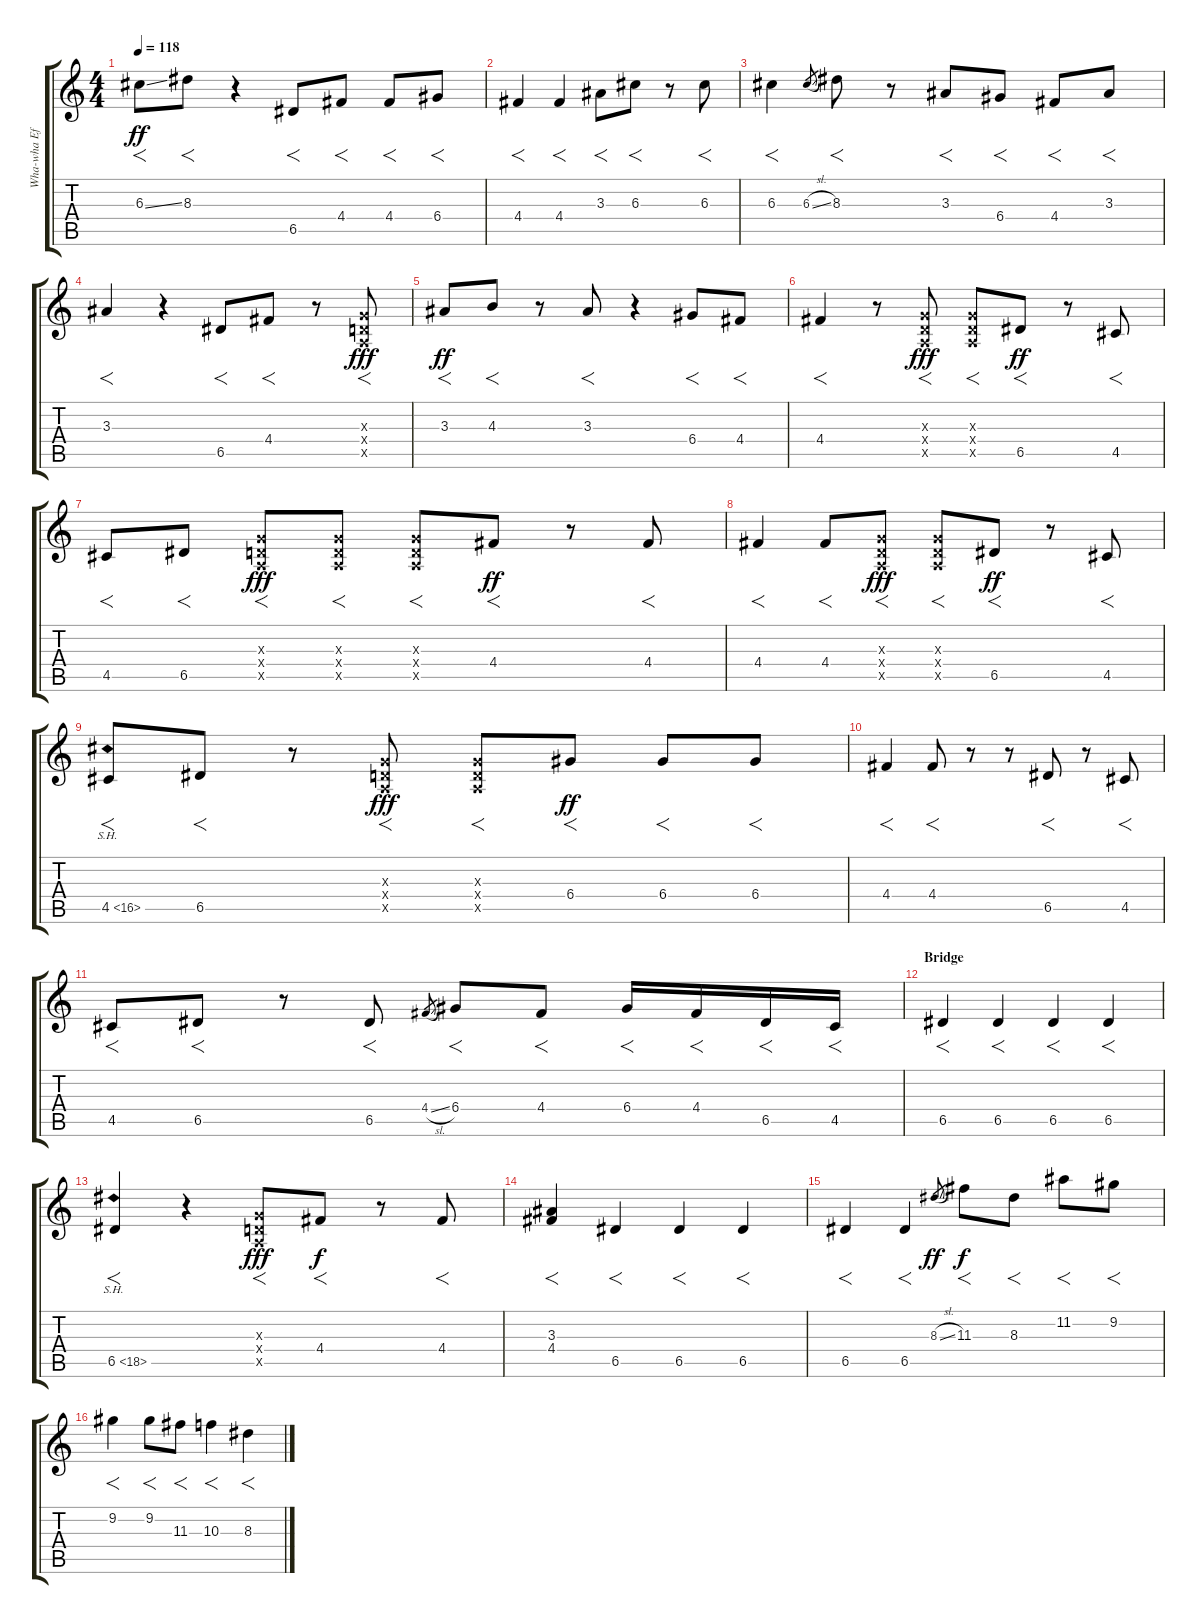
\track ("Wha-wha Effect" "Wha-wha Ef") {instrument overdrivenguitar}
\staff {score tabs}
\tuning (E4 B3 G3 D3 A2 E2) {hide}
\ts (4 4)
\tempo 118
\clef g2
\ks c
6.3{ss}.8{f dy ff} 8.3.8{f} r.4 6.5.8{f} 4.4.8{f} 4.4.8{f} 6.4.8{f} |
4.4.4{f} 4.4.4{f} 3.3.8{f} 6.3.8{f} r.8 6.3.8{f} |
6.3.4{f} 6.3{sl}.8{gr} 8.3.8{f} r.8 3.3.8{f} 6.4.8{f} 4.4.8{f} 3.3.8{f} |
3.3.4{f} r.4 6.5.8{f} 4.4.8{f} r.8 (0.3{x} 0.4{x} 0.5{x}).8{f dy fff} |
3.3.8{f dy ff} 4.3.8{f} r.8 3.3.8{f} r.4 6.4.8{f} 4.4.8{f} |
4.4.4{f} r.8 (0.3{x} 0.4{x} 0.5{x}).8{f dy fff} (0.3{x} 0.4{x} 0.5{x}).8{f} 6.5.8{f dy ff} r.8 4.5.8{f} |
4.5.8{f} 6.5.8{f} (0.3{x} 0.4{x} 0.5{x}).8{f dy fff} (0.3{x} 0.4{x} 0.5{x}).8{f} (0.3{x} 0.4{x} 0.5{x}).8{f} 4.4.8{f dy ff} r.8 4.4.8{f} |
4.4.4{f} 4.4.8{f} (0.3{x} 0.4{x} 0.5{x}).8{f dy fff} (0.3{x} 0.4{x} 0.5{x}).8{f} 6.5.8{f dy ff} r.8 4.5.8{f} |
4.5{sh 12}.8{f} 6.5.8{f} r.8 (0.3{x} 0.4{x} 0.5{x}).8{f dy fff} (0.3{x} 0.4{x} 0.5{x}).8{f} 6.4.8{f dy ff} 6.4.8{f} 6.4.8{f} |
4.4.4{f} 4.4.8{f} r.8 r.8 6.5.8{f} r.8 4.5.8{f} |
4.5.8{f} 6.5.8{f} r.8 6.5.8{f} 4.4{sl}.8{gr} 6.4.8{f} 4.4.8{f} 6.4.16{f} 4.4.16{f} 6.5.16{f} 4.5.16{f} |
\section ("" "Bridge")
6.5.4{f} 6.5.4{f} 6.5.4{f} 6.5.4{f} |
6.5{sh 12}.4{f} r.4 (0.3{x} 0.4{x} 0.5{x}).8{f dy fff} 4.4.8{f dy f} r.8 4.4.8{f} |
(3.3 4.4).4{f} 6.5.4{f} 6.5.4{f} 6.5.4{f} |
6.5.4{f} 6.5.4{f} 8.3{sl}.8{gr dy ff} 11.3.8{f dy f} 8.3.8{f} 11.2.8{f} 9.2.8{f} |
9.2.4{f} 9.2.8{f} 11.3.8{f} 10.3.4{f} 8.3.4{f}
